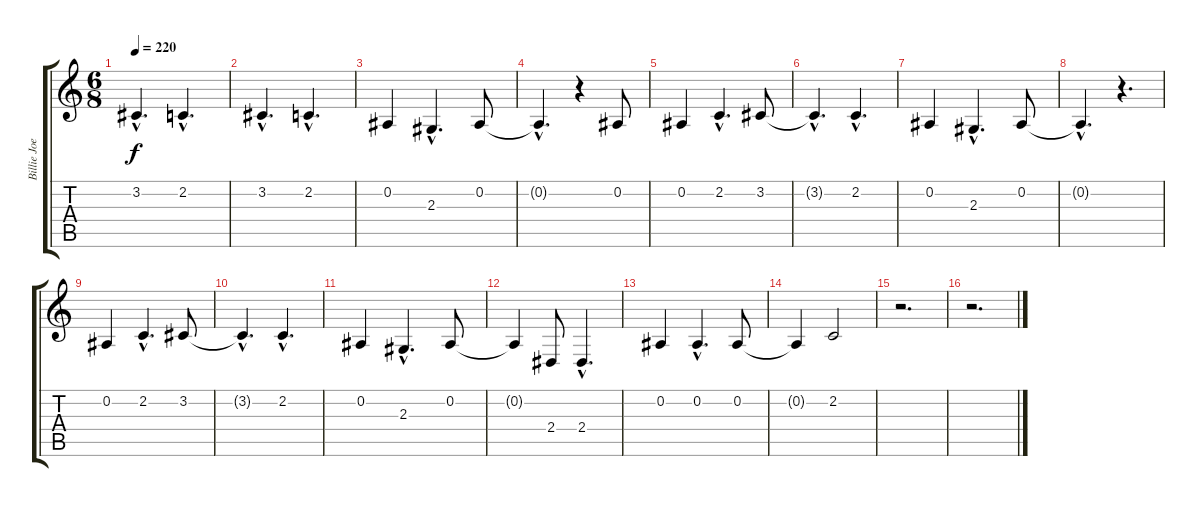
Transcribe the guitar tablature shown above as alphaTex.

\track ("Billie Joe Vocal" "Billie Joe") {instrument altosax}
\staff {score tabs}
\tuning (Eb4 Bb3 Gb3 Db3 Ab2 Eb2) {hide}
\ts (6 8)
\tempo 220
\clef g2
\ks c
3.2{hac}.4{d dy f} 2.2{hac}.4{d} |
3.2{hac}.4{d} 2.2{hac}.4{d} |
0.2.4 2.3{hac}.4{d} 0.2.8 |
0.2{hac t}.4{d} r.4 0.2.8 |
0.2.4 2.2{hac}.4{d} 3.2.8 |
3.2{hac t}.4{d} 2.2{hac}.4{d} |
0.2.4 2.3{hac}.4{d} 0.2.8 |
0.2{hac t}.4{d} r.4{d} |
0.2.4 2.2{hac}.4{d} 3.2.8 |
3.2{hac t}.4{d} 2.2{hac}.4{d} |
0.2.4 2.3{hac}.4{d} 0.2.8 |
0.2{t}.4 2.4.8 2.4{hac}.4{d} |
0.2.4 0.2{hac}.4{d} 0.2.8 |
0.2{t}.4 2.2.2 |
r.2{d} |
r.2{d}
